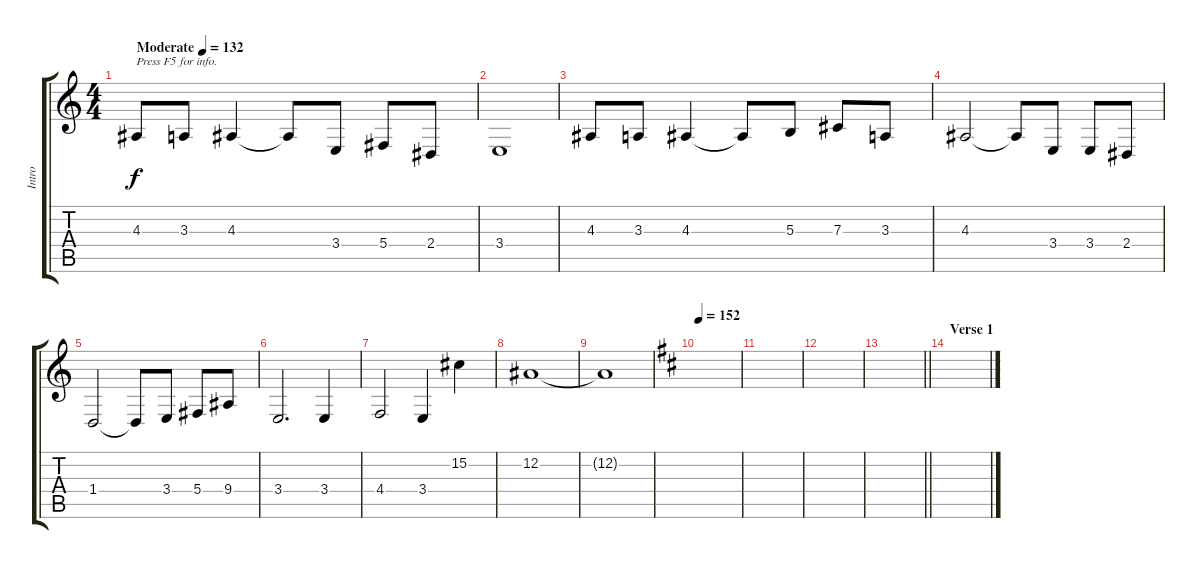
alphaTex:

\track ("Intro" "Intro") {instrument churchorgan}
\staff {score tabs}
\tuning (Eb4 Bb3 Gb3 Db3 Ab2 Eb2) {hide}
\ts (4 4)
\tempo (132 "Moderate")
\clef g2
\ks c
4.3.8{txt "Press F5 for info." dy f instrument churchorgan} 3.3.8 4.3.4 4.3{t}.8 3.4.8 5.4.8 2.4.8 |
3.4.1 |
4.3.8 3.3.8 4.3.4 4.3{t}.8 5.3.8 7.3.8 3.3.8 |
4.3.2 4.3{t}.8 3.4.8 3.4.8 2.4.8 |
1.4.2 1.4{t}.8 3.4.8 5.4.8 9.4.8 |
3.4.2{d} 3.4.4 |
4.4.2 3.4.4 15.2.4 |
12.2.1 |
12.2{t}.1 |
\tempo 152
\ks d
|
|
|
\barLineRight lightlight
|
\section ("" "Verse 1")
